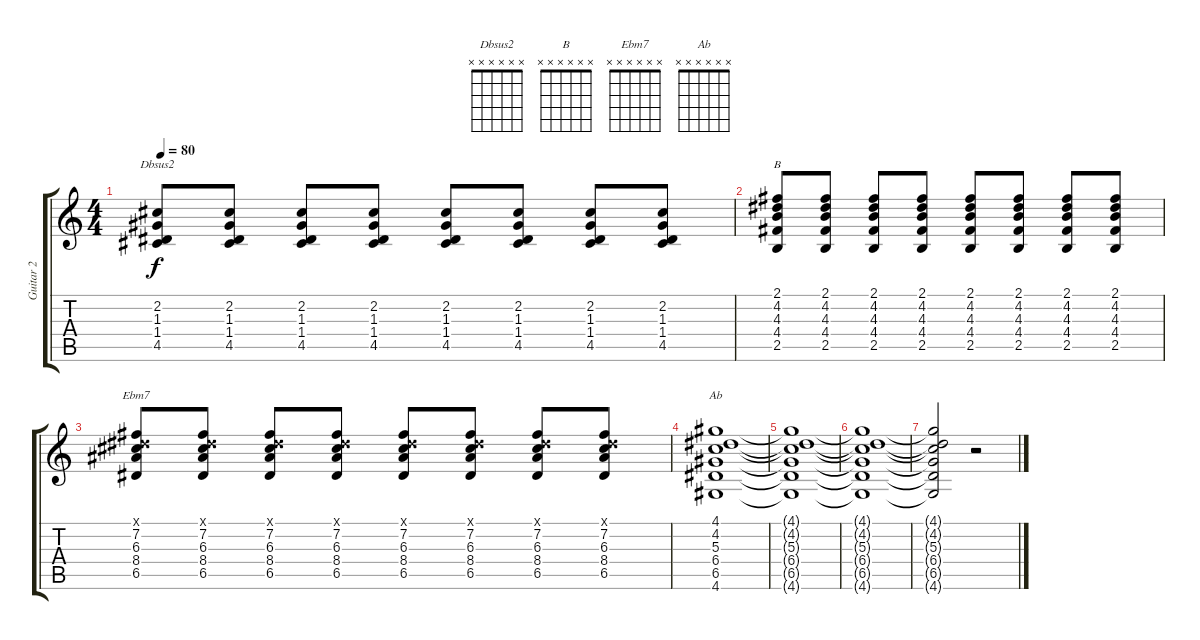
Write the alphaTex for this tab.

\track ("Guitar 2 " "Guitar 2 ") {instrument acousticguitarsteel}
\staff {score tabs}
\tuning (E4 B3 G3 D3 A2 E2) {hide}
\chord ("Dbsus2" x x x x x x) {firstfret 0}
\chord ("B" x x x x x x) {firstfret 0}
\chord ("Ebm7" x x x x x x) {firstfret 0}
\chord ("Ab" x x x x x x) {firstfret 0}
\ts (4 4)
\tempo 80
\clef g2
\ks c
(2.2 1.3 1.4 4.5).8{ch "Dbsus2" dy f} (2.2 1.3 1.4 4.5).8 (2.2 1.3 1.4 4.5).8 (2.2 1.3 1.4 4.5).8 (2.2 1.3 1.4 4.5).8 (2.2 1.3 1.4 4.5).8 (2.2 1.3 1.4 4.5).8 (2.2 1.3 1.4 4.5).8 |
(2.1 4.2 4.3 4.4 2.5).8{ch "B"} (2.1 4.2 4.3 4.4 2.5).8 (2.1 4.2 4.3 4.4 2.5).8 (2.1 4.2 4.3 4.4 2.5).8 (2.1 4.2 4.3 4.4 2.5).8 (2.1 4.2 4.3 4.4 2.5).8 (2.1 4.2 4.3 4.4 2.5).8 (2.1 4.2 4.3 4.4 2.5).8 |
(-1.1{x} 7.2 6.3 8.4 6.5).8{ch "Ebm7"} (-1.1{x} 7.2 6.3 8.4 6.5).8 (-1.1{x} 7.2 6.3 8.4 6.5).8 (-1.1{x} 7.2 6.3 8.4 6.5).8 (-1.1{x} 7.2 6.3 8.4 6.5).8 (-1.1{x} 7.2 6.3 8.4 6.5).8 (-1.1{x} 7.2 6.3 8.4 6.5).8 (-1.1{x} 7.2 6.3 8.4 6.5).8 |
(4.1 4.2 5.3 6.4 6.5 4.6).1{ch "Ab"} |
(4.1{t} 4.2{t} 5.3{t} 6.4{t} 6.5{t} 4.6{t}).1 |
(4.1{t} 4.2{t} 5.3{t} 6.4{t} 6.5{t} 4.6{t}).1 |
(4.1{t} 4.2{t} 5.3{t} 6.4{t} 6.5{t} 4.6{t}).2 r.2
